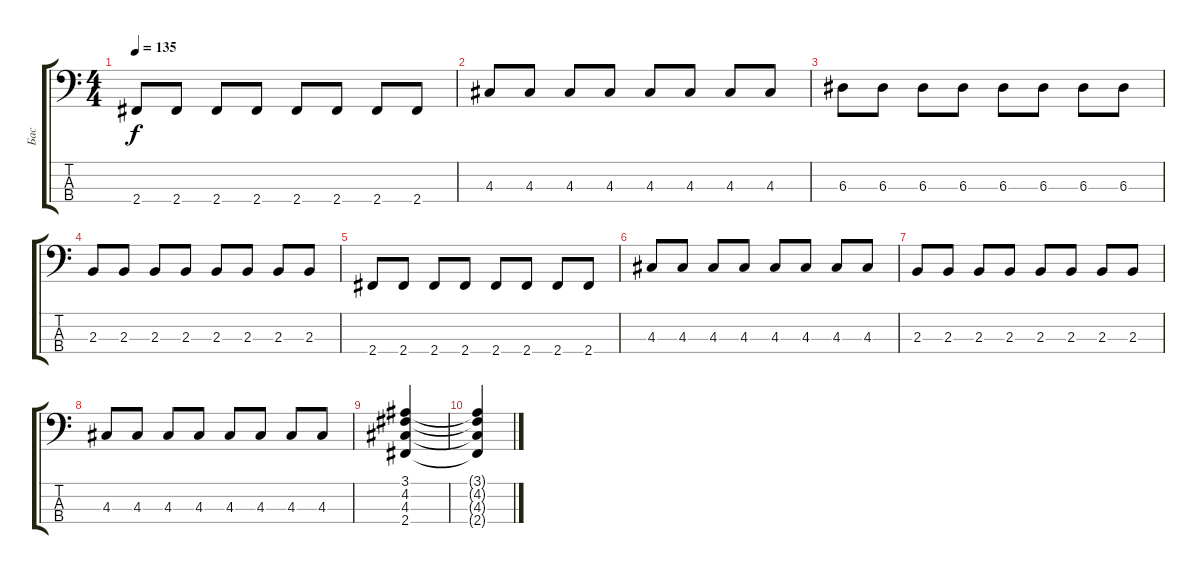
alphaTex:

\track ("Бас" "Бас") {instrument electricbassfinger}
\staff {score tabs}
\tuning (G2 D2 A1 E1) {hide}
\ts (4 4)
\tempo 135
\clef f4
\ks c
2.4.8{dy f} 2.4.8 2.4.8 2.4.8 2.4.8 2.4.8 2.4.8 2.4.8 |
4.3.8 4.3.8 4.3.8 4.3.8 4.3.8 4.3.8 4.3.8 4.3.8 |
6.3.8 6.3.8 6.3.8 6.3.8 6.3.8 6.3.8 6.3.8 6.3.8 |
2.3.8 2.3.8 2.3.8 2.3.8 2.3.8 2.3.8 2.3.8 2.3.8 |
2.4.8 2.4.8 2.4.8 2.4.8 2.4.8 2.4.8 2.4.8 2.4.8 |
4.3.8 4.3.8 4.3.8 4.3.8 4.3.8 4.3.8 4.3.8 4.3.8 |
2.3.8 2.3.8 2.3.8 2.3.8 2.3.8 2.3.8 2.3.8 2.3.8 |
4.3.8 4.3.8 4.3.8 4.3.8 4.3.8 4.3.8 4.3.8 4.3.8 |
(3.1 4.2 4.3 2.4).4 |
(3.1{t} 4.2{t} 4.3{t} 2.4{t}).4
